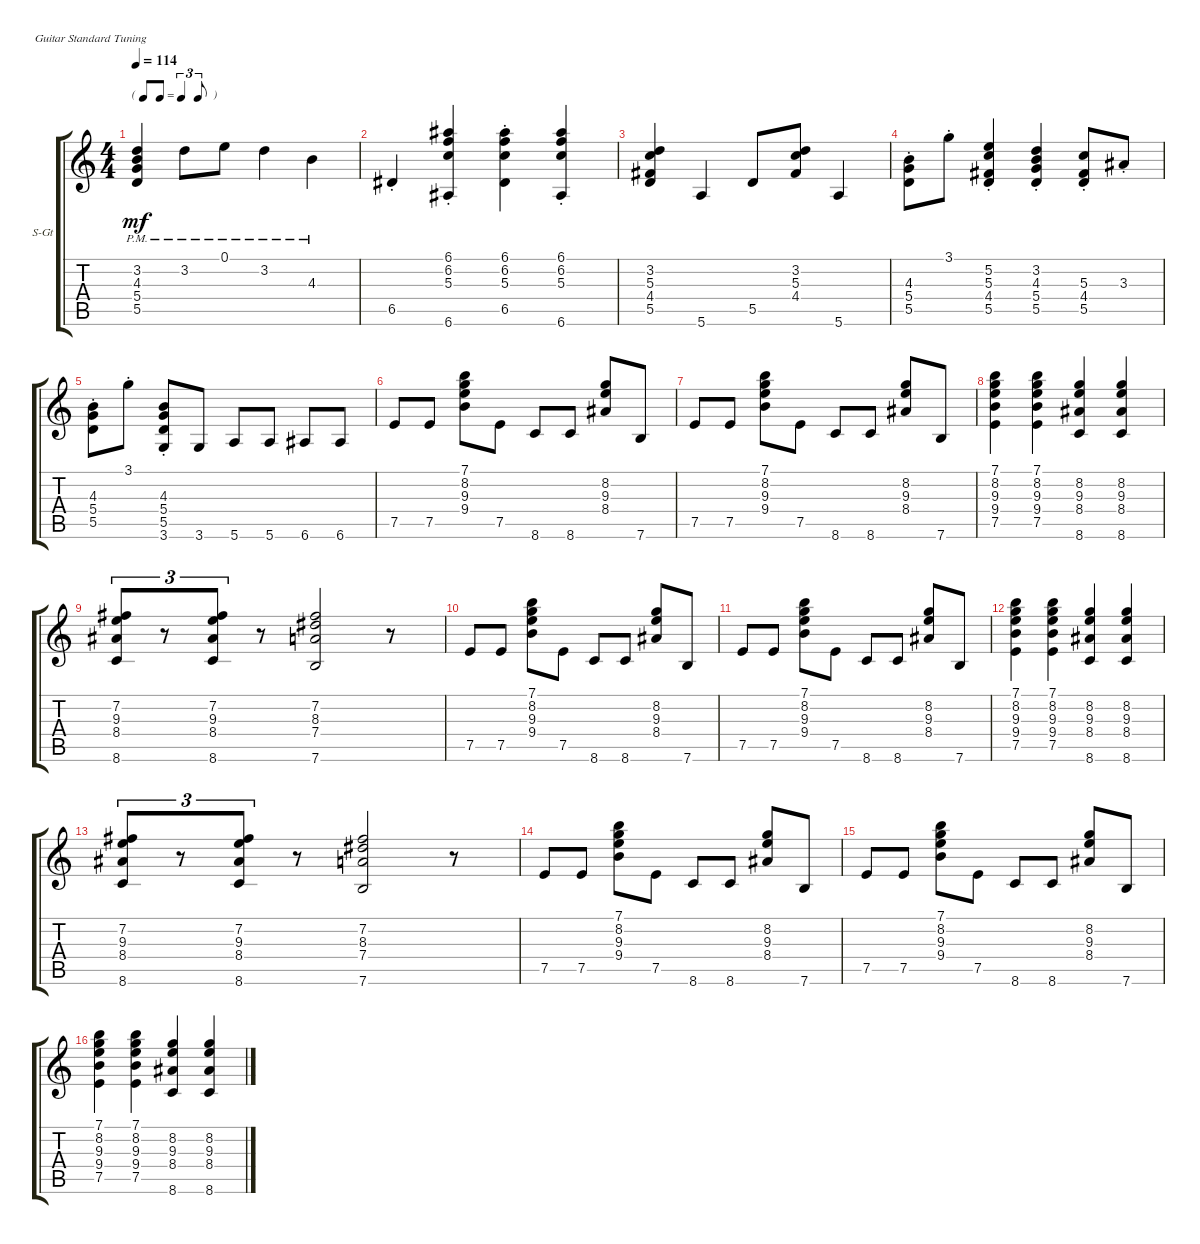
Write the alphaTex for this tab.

\defaultSystemsLayout 4
\bracketExtendMode groupsimilarinstruments
\firstSystemTrackNameOrientation horizontal
\otherSystemsTrackNameOrientation horizontal
\track ("Steel Guitar" "S-Gt") {instrument acousticguitarsteel}
\staff {score tabs}
\tuning (E4 B3 G3 D3 A2 E2)
\ts (4 4)
\tf triplet8th
\tempo 114
\clef g2
\ks c
(5.5{pm} 5.4{pm} 4.3{pm} 3.2{pm}).4{dy mf} 3.2{pm}.8 0.1{pm}.8 3.2{pm}.4 4.3{pm}.4 |
6.5{st}.4 (5.3{st} 6.2{st} 6.1{st} 6.6).4 (5.3{st} 6.2{st} 6.1{st} 6.5).4 (6.1{st} 6.2{st} 5.3{st} 6.6).4 |
(5.5 4.4 5.3 3.2).4 5.6.4 5.5.8 (4.4 5.3 3.2).8 5.6.4 |
(4.3{st} 5.4{st} 5.5{st}).8 3.1{st}.8 (5.3{st} 4.4{st} 5.5{st} 5.2{st}).4 (3.2{st} 4.3{st} 5.4{st} 5.5{st}).4 (5.5{st} 4.4{st} 5.3{st}).8 3.3{st}.8 |
(5.5{st} 5.4{st} 4.3{st}).8 3.1{st}.8 (4.3{st} 5.4{st} 5.5{st} 3.6).8 3.6.8 5.6.8 5.6.8 6.6.8 6.6.8 |
7.5.8 7.5.8 (9.4 9.3 8.2 7.1).8 7.5.8 8.6.8 8.6.8 (8.4 9.3 8.2).8 7.6.8 |
7.5.8 7.5.8 (9.4 9.3 8.2 7.1).8 7.5.8 8.6.8 8.6.8 (8.4 9.3 8.2).8 7.6.8 |
(9.4 7.5 9.3 8.2 7.1).4 (9.4 7.5 9.3 8.2 7.1).4 (8.6 8.4 9.3 8.2).4 (8.2 9.3 8.4 8.6).4 |
(8.6 8.4 9.3 7.2).8{tu (3 2)} r.8{tu (3 2)} (7.2 9.3 8.4 8.6).8{tu (3 2)} r.8 (7.6 7.4 8.3 7.2).2 r.8 |
7.5.8 7.5.8 (9.4 9.3 8.2 7.1).8 7.5.8 8.6.8 8.6.8 (8.4 9.3 8.2).8 7.6.8 |
7.5.8 7.5.8 (9.4 9.3 8.2 7.1).8 7.5.8 8.6.8 8.6.8 (8.4 9.3 8.2).8 7.6.8 |
(9.4 7.5 9.3 8.2 7.1).4 (9.4 7.5 9.3 8.2 7.1).4 (8.6 8.4 9.3 8.2).4 (8.2 9.3 8.4 8.6).4 |
(8.6 8.4 9.3 7.2).8{tu (3 2)} r.8{tu (3 2)} (7.2 9.3 8.4 8.6).8{tu (3 2)} r.8 (7.6 7.4 8.3 7.2).2 r.8 |
7.5.8 7.5.8 (9.4 9.3 8.2 7.1).8 7.5.8 8.6.8 8.6.8 (8.4 9.3 8.2).8 7.6.8 |
7.5.8 7.5.8 (9.4 9.3 8.2 7.1).8 7.5.8 8.6.8 8.6.8 (8.4 9.3 8.2).8 7.6.8 |
(9.4 7.5 9.3 8.2 7.1).4 (9.4 7.5 9.3 8.2 7.1).4 (8.6 8.4 9.3 8.2).4 (8.2 9.3 8.4 8.6).4
